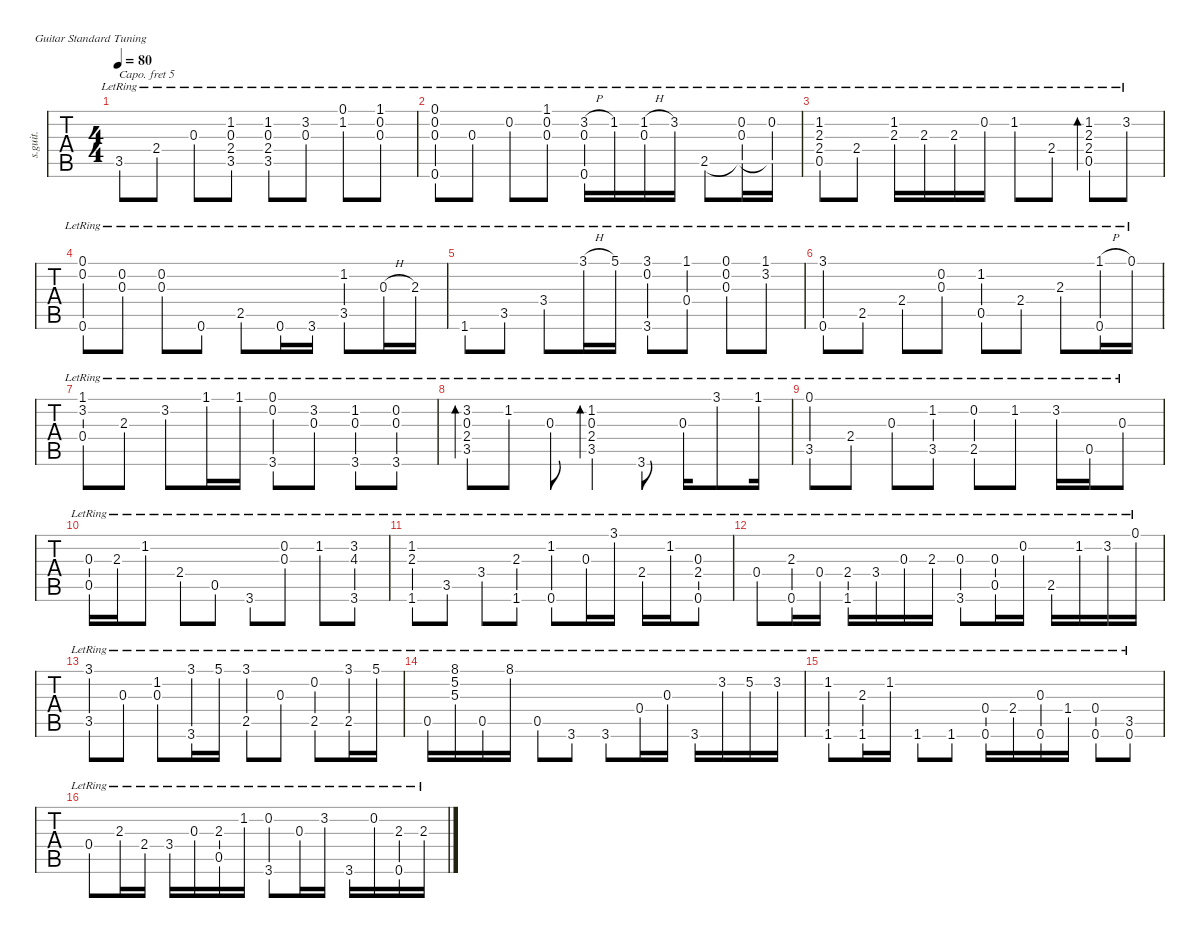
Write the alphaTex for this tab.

\defaultSystemsLayout 4
\hideDynamics
\bracketExtendMode nobrackets
\otherSystemsTrackNameOrientation horizontal
\chordDiagramsInScore
\track ("音轨 1" "s.guit.") {instrument acousticguitarsteel}
\staff {tabs}
\capo 5
\tuning (E4 B3 G3 D3 A2 E2)
\ts (4 4)
\tempo 80
\clef g2
\ks c
3.5{lr}.8{dy f} 2.4{lr}.8 0.3{lr}.8 (1.2{lr} 0.3{lr} 2.4{lr} 3.5{lr}).8 (1.2{lr} 0.3{lr} 2.4{lr} 3.5{lr}).8 (3.2{lr} 0.3{lr}).8 (0.1{lr} 1.2{lr}).8 (1.1{lr} 0.2{lr} 0.3{lr}).8 |
(0.1{lr} 0.2{lr} 0.3{lr} 0.6{lr}).8 0.3{lr}.8 0.2{lr}.8 (1.1{lr} 0.2{lr} 0.3{lr}).8 (3.2{h lr} 0.3{lr} 0.6{lr}).16 1.2{lr}.16 (1.2{h lr} 0.3{lr}).16 3.2{lr}.16 2.5{lr}.8 (0.2{lr} 0.3{lr} 2.5{lr t}).16 (0.2{lr} 2.5{lr t}).16 |
(1.2{lr} 2.3{lr} 2.4{lr} 0.5{lr}).8 2.4{lr}.8 (1.2{lr} 2.3{lr}).16 2.3{lr}.16 2.3{lr}.16 0.2{lr}.16 1.2{lr}.8 2.4{lr}.8 (1.2{lr} 2.3{lr} 2.4{lr} 0.5{lr}).8{bd 60} 3.2{lr}.8 |
(0.1{lr} 0.2{lr} 0.6{lr}).8 (0.2{lr} 0.3{lr}).8 (0.2{lr} 0.3{lr}).8 0.6{lr}.8 2.5{lr}.8 0.6{lr}.16 3.6{lr}.16 (1.2{lr} 3.5{lr}).8 0.3{h lr}.16 2.3{lr}.16 |
1.6{lr}.8 3.5{lr}.8 3.4{lr}.8 3.1{h lr}.16 5.1{lr}.16 (3.1{lr} 0.2{lr} 3.6{lr}).8 (1.1{lr} 0.4{lr}).8 (0.1{lr} 0.2{lr} 0.3{lr}).8 (1.1{lr} 3.2{lr}).8 |
(3.1{lr} 0.6{lr}).8 2.5{lr}.8 2.4{lr}.8 (0.2{lr} 0.3{lr}).8 (1.2{lr} 0.5{lr}).8 2.4{lr}.8 2.3{lr}.8 (1.1{h lr} 0.6{lr}).16 0.1{lr}.16 |
(1.1{lr} 3.2{lr} 0.4{lr}).8 2.3{lr}.8 3.2{lr}.8 1.1{lr}.16 1.1{lr}.16 (0.1{lr} 0.2{lr} 3.6{lr}).8 (3.2{lr} 0.3{lr}).8 (1.2{lr} 0.3{lr} 3.6{lr}).8 (0.2{lr} 0.3{lr} 3.6{lr}).8 |
(3.2{lr} 0.3{lr} 2.4{lr} 3.5{lr}).8{bd 60} 1.2{lr}.8 0.3{lr}.8 (1.2{lr} 0.3{lr} 2.4{lr} 3.5{lr}).4{bd 60} 3.6{lr}.8 0.3{lr}.16 3.1{lr}.8 1.1{lr}.16 |
(0.1{lr} 3.5{lr}).8 2.4{lr}.8 0.3{lr}.8 (1.2{lr} 3.5{lr}).8 (0.2{lr} 2.5{lr}).8 1.2{lr}.8 3.2{lr}.16 0.5{lr}.16 0.3{lr}.8 |
(0.3{lr} 0.5{lr}).16 2.3{lr}.16 1.2{lr}.8 2.4{lr}.8 0.5{lr}.8 3.6{lr}.8 (0.2{lr} 0.3{lr}).8 1.2{lr}.8 (3.2{lr} 4.3{lr} 3.6{lr}).8 |
(1.2{lr} 2.3{lr} 1.6{lr}).8 3.5{lr}.8 3.4{lr}.8 (2.3{lr} 1.6{lr}).8 (1.2{lr} 0.6{lr}).8 0.3{lr}.16 3.1{lr}.16 2.4{lr}.16 1.2{lr}.16 (0.3{lr} 2.4{lr} 0.6{lr}).8 |
0.4{lr}.8 (2.3{lr} 0.6{lr}).16 0.4{lr}.16 (2.4{lr} 1.6{lr}).16 3.4{lr}.16 0.3{lr}.16 2.3{lr}.16 (0.3{lr} 3.6{lr}).8 (0.3{lr} 0.5{lr}).16 0.2{lr}.16 2.5{lr}.16 1.2{lr}.16 3.2{lr}.16 0.1{lr}.16 |
(3.1{lr} 3.5{lr}).8 0.3{lr}.8 (1.2{lr} 0.3{lr}).8 (3.1{lr} 3.6{lr}).16 5.1{lr}.16 (3.1{lr} 2.5{lr}).8 0.3{lr}.8 (0.2{lr} 2.5{lr}).8 (3.1{lr} 2.5{lr}).16 5.1{lr}.16 |
0.5{lr}.16 (8.1{lr} 5.2{lr} 5.3{lr}).16 0.5{lr}.16 8.1{lr}.16 0.5{lr}.8 3.6{lr}.8 3.6{lr}.8 0.4{lr}.16 0.3{lr}.16 3.6{lr}.16 3.2{lr}.16 5.2{lr}.16 3.2{lr}.16 |
(1.2{lr} 1.6{lr}).8 (2.3{lr} 1.6{lr}).16 1.2{lr}.16 1.6{lr}.8 1.6{lr}.8 (0.4{lr} 0.6{lr}).16 2.4{lr}.16 (0.3{lr} 0.6{lr}).16 1.4{lr}.16 (0.4{lr} 0.6{lr}).8 (3.5{lr} 0.6{lr}).8 |
0.4{lr}.8 2.3{lr}.16 2.4{lr}.16 3.4{lr}.16 0.3{lr}.16 (2.3{lr} 0.5{lr}).16 1.2{lr}.16 (0.2{lr} 3.6{lr}).8 0.3{lr}.16 3.2{lr}.16 3.6{lr}.16 0.2{lr}.16 (2.3{lr} 0.6{lr}).16 2.3{lr}.16
